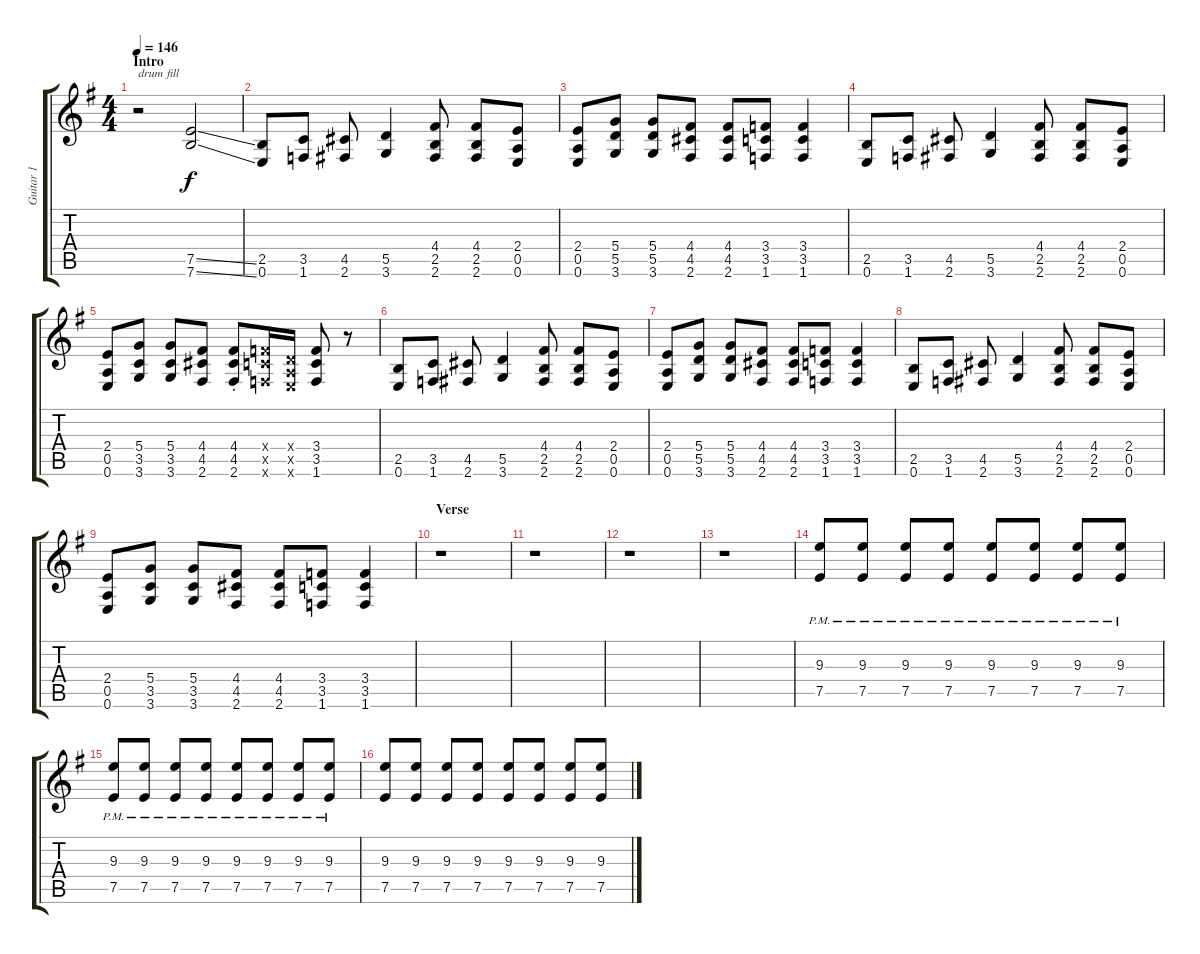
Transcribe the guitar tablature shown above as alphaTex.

\track ("Guitar 1" "Guitar 1") {instrument distortionguitar}
\staff {score tabs}
\tuning (E4 B3 G3 D3 A2 E2) {hide}
\ts (4 4)
\section ("" "Intro")
\tempo 146
\clef g2
\ks g
r.2{txt "drum fill" dy f instrument distortionguitar} (7.5{ss} 7.6{ss}).2 |
(2.5 0.6).8 (3.5 1.6).8 (4.5 2.6).8 (5.5 3.6).4 (4.4 2.5 2.6).8 (4.4 2.5 2.6).8 (2.4 0.5 0.6).8 |
(2.4 0.5 0.6).8 (5.4 5.5 3.6).8 (5.4 5.5 3.6).8 (4.4 4.5 2.6).8 (4.4 4.5 2.6).8 (3.4 3.5 1.6).8 (3.4 3.5 1.6).4 |
(2.5 0.6).8 (3.5 1.6).8 (4.5 2.6).8 (5.5 3.6).4 (4.4 2.5 2.6).8 (4.4 2.5 2.6).8 (2.4 0.5 0.6).8 |
(2.4 0.5 0.6).8 (5.4 3.5 3.6).8 (5.4 3.5 3.6).8 (4.4 4.5 2.6).8 (4.4{st} 4.5{st} 2.6{st}).8 (3.4{x} 3.5{x} 1.6{x}).16 (0.4{x} 0.5{x} 0.6{x}).16 (3.4 3.5 1.6).8 r.8 |
(2.5 0.6).8 (3.5 1.6).8 (4.5 2.6).8 (5.5 3.6).4 (4.4 2.5 2.6).8 (4.4 2.5 2.6).8 (2.4 0.5 0.6).8 |
(2.4 0.5 0.6).8 (5.4 5.5 3.6).8 (5.4 5.5 3.6).8 (4.4 4.5 2.6).8 (4.4 4.5 2.6).8 (3.4 3.5 1.6).8 (3.4 3.5 1.6).4 |
(2.5 0.6).8 (3.5 1.6).8 (4.5 2.6).8 (5.5 3.6).4 (4.4 2.5 2.6).8 (4.4 2.5 2.6).8 (2.4 0.5 0.6).8 |
(2.4 0.5 0.6).8 (5.4 3.5 3.6).8 (5.4 3.5 3.6).8 (4.4 4.5 2.6).8 (4.4 4.5 2.6).8 (3.4 3.5 1.6).8 (3.4 3.5 1.6).4 |
\section ("" "Verse")
r.1 |
r.1 |
r.1 |
r.1{volume 8} |
(9.3{pm} 7.5{pm}).8 (9.3{pm} 7.5{pm}).8 (9.3{pm} 7.5{pm}).8 (9.3{pm} 7.5{pm}).8 (9.3{pm} 7.5{pm}).8 (9.3{pm} 7.5{pm}).8 (9.3{pm} 7.5{pm}).8 (9.3{pm} 7.5{pm}).8 |
(9.3{pm} 7.5{pm}).8 (9.3{pm} 7.5{pm}).8 (9.3{pm} 7.5{pm}).8 (9.3{pm} 7.5{pm}).8 (9.3{pm} 7.5{pm}).8 (9.3{pm} 7.5{pm}).8 (9.3{pm} 7.5{pm}).8 (9.3{pm} 7.5{pm}).8 |
(9.3 7.5).8{volume 16} (9.3 7.5).8 (9.3 7.5).8 (9.3 7.5).8 (9.3 7.5).8 (9.3 7.5).8 (9.3 7.5).8 (9.3 7.5).8
